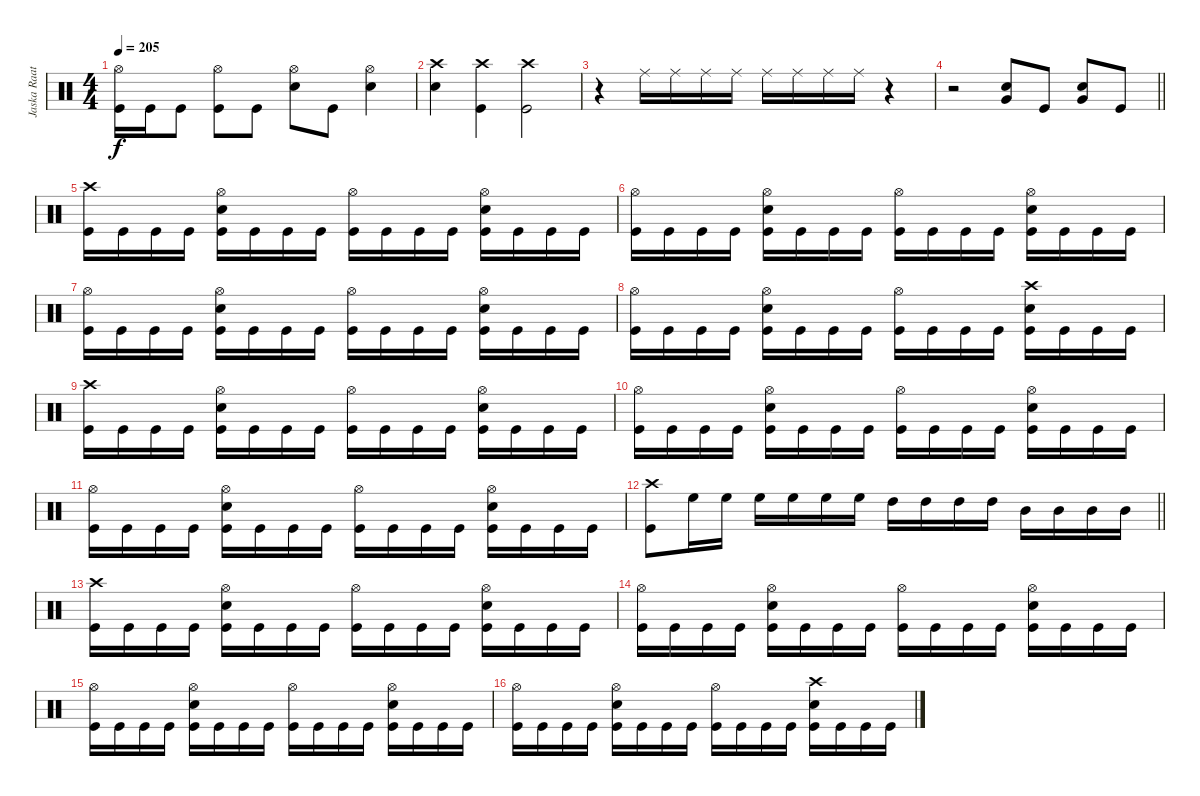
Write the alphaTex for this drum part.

\track ("Jaska Raatikainen" "Jaska Raat") {instrument percussion}
\staff {score}
\articulation defaults
\ts (4 4)
\tempo 205
\clef neutral
\ks c
("Hi-Hat (open)" "Kick (hit)").16{dy f} "Kick (hit)".16 "Kick (hit)".8 ("Hi-Hat (open)" "Kick (hit)").8 "Kick (hit)".8 ("Hi-Hat (open)" "Snare (hit) 2").8 "Kick (hit)".8 ("Hi-Hat (open)" "Snare (hit) 2").4 |
("Crash high (hit)" "Snare (hit) 2").4 ("Crash high (hit)" "Kick (hit)").4 ("Crash high (hit)" "Kick (hit)").2 |
r.4 "Ride (middle)".16 "Ride (middle)".16 "Ride (middle)".16 "Ride (middle)".16 "Ride (middle)".16 "Ride (middle)".16 "Ride (middle)".16 "Ride (middle)".16 r.4 |
\barLineRight lightlight
r.2 ("Snare (hit) 2" "Very Low Tom (hit)").8 "Kick (hit)".8 ("Snare (hit) 2" "Very Low Tom (hit)").8 "Kick (hit)".8 |
("Crash high (hit)" "Kick (hit)").16 "Kick (hit)".16 "Kick (hit)".16 "Kick (hit)".16 ("Hi-Hat (open)" "Snare (hit) 2" "Kick (hit)").16 "Kick (hit)".16 "Kick (hit)".16 "Kick (hit)".16 ("Hi-Hat (open)" "Kick (hit)").16 "Kick (hit)".16 "Kick (hit)".16 "Kick (hit)".16 ("Hi-Hat (open)" "Snare (hit) 2" "Kick (hit)").16 "Kick (hit)".16 "Kick (hit)".16 "Kick (hit)".16 |
("Hi-Hat (open)" "Kick (hit)").16 "Kick (hit)".16 "Kick (hit)".16 "Kick (hit)".16 ("Hi-Hat (open)" "Snare (hit) 2" "Kick (hit)").16 "Kick (hit)".16 "Kick (hit)".16 "Kick (hit)".16 ("Hi-Hat (open)" "Kick (hit)").16 "Kick (hit)".16 "Kick (hit)".16 "Kick (hit)".16 ("Hi-Hat (open)" "Snare (hit) 2" "Kick (hit)").16 "Kick (hit)".16 "Kick (hit)".16 "Kick (hit)".16 |
("Hi-Hat (open)" "Kick (hit)").16 "Kick (hit)".16 "Kick (hit)".16 "Kick (hit)".16 ("Hi-Hat (open)" "Snare (hit) 2" "Kick (hit)").16 "Kick (hit)".16 "Kick (hit)".16 "Kick (hit)".16 ("Hi-Hat (open)" "Kick (hit)").16 "Kick (hit)".16 "Kick (hit)".16 "Kick (hit)".16 ("Hi-Hat (open)" "Snare (hit) 2" "Kick (hit)").16 "Kick (hit)".16 "Kick (hit)".16 "Kick (hit)".16 |
("Hi-Hat (open)" "Kick (hit)").16 "Kick (hit)".16 "Kick (hit)".16 "Kick (hit)".16 ("Hi-Hat (open)" "Snare (hit) 2" "Kick (hit)").16 "Kick (hit)".16 "Kick (hit)".16 "Kick (hit)".16 ("Hi-Hat (open)" "Kick (hit)").16 "Kick (hit)".16 "Kick (hit)".16 "Kick (hit)".16 ("Crash high (hit)" "Snare (hit) 2" "Kick (hit)").16 "Kick (hit)".16 "Kick (hit)".16 "Kick (hit)".16 |
("Crash high (hit)" "Kick (hit)").16 "Kick (hit)".16 "Kick (hit)".16 "Kick (hit)".16 ("Hi-Hat (open)" "Snare (hit) 2" "Kick (hit)").16 "Kick (hit)".16 "Kick (hit)".16 "Kick (hit)".16 ("Hi-Hat (open)" "Kick (hit)").16 "Kick (hit)".16 "Kick (hit)".16 "Kick (hit)".16 ("Hi-Hat (open)" "Snare (hit) 2" "Kick (hit)").16 "Kick (hit)".16 "Kick (hit)".16 "Kick (hit)".16 |
("Hi-Hat (open)" "Kick (hit)").16 "Kick (hit)".16 "Kick (hit)".16 "Kick (hit)".16 ("Hi-Hat (open)" "Snare (hit) 2" "Kick (hit)").16 "Kick (hit)".16 "Kick (hit)".16 "Kick (hit)".16 ("Hi-Hat (open)" "Kick (hit)").16 "Kick (hit)".16 "Kick (hit)".16 "Kick (hit)".16 ("Hi-Hat (open)" "Snare (hit) 2" "Kick (hit)").16 "Kick (hit)".16 "Kick (hit)".16 "Kick (hit)".16 |
("Hi-Hat (open)" "Kick (hit)").16 "Kick (hit)".16 "Kick (hit)".16 "Kick (hit)".16 ("Hi-Hat (open)" "Snare (hit) 2" "Kick (hit)").16 "Kick (hit)".16 "Kick (hit)".16 "Kick (hit)".16 ("Hi-Hat (open)" "Kick (hit)").16 "Kick (hit)".16 "Kick (hit)".16 "Kick (hit)".16 ("Hi-Hat (open)" "Snare (hit) 2" "Kick (hit)").16 "Kick (hit)".16 "Kick (hit)".16 "Kick (hit)".16 |
\barLineRight lightlight
("Crash high (hit)" "Kick (hit)").8 "High Floor Tom (hit)".16 "High Floor Tom (hit)".16 "High Floor Tom (hit)".16 "High Floor Tom (hit)".16 "High Floor Tom (hit)".16 "High Floor Tom (hit)".16 "High Tom (hit)".16 "High Tom (hit)".16 "High Tom (hit)".16 "High Tom (hit)".16 "Mid Tom (hit)".16 "Mid Tom (hit)".16 "Mid Tom (hit)".16 "Mid Tom (hit)".16 |
("Crash high (hit)" "Kick (hit)").16 "Kick (hit)".16 "Kick (hit)".16 "Kick (hit)".16 ("Hi-Hat (open)" "Snare (hit) 2" "Kick (hit)").16 "Kick (hit)".16 "Kick (hit)".16 "Kick (hit)".16 ("Hi-Hat (open)" "Kick (hit)").16 "Kick (hit)".16 "Kick (hit)".16 "Kick (hit)".16 ("Hi-Hat (open)" "Snare (hit) 2" "Kick (hit)").16 "Kick (hit)".16 "Kick (hit)".16 "Kick (hit)".16 |
("Hi-Hat (open)" "Kick (hit)").16 "Kick (hit)".16 "Kick (hit)".16 "Kick (hit)".16 ("Hi-Hat (open)" "Snare (hit) 2" "Kick (hit)").16 "Kick (hit)".16 "Kick (hit)".16 "Kick (hit)".16 ("Hi-Hat (open)" "Kick (hit)").16 "Kick (hit)".16 "Kick (hit)".16 "Kick (hit)".16 ("Hi-Hat (open)" "Snare (hit) 2" "Kick (hit)").16 "Kick (hit)".16 "Kick (hit)".16 "Kick (hit)".16 |
("Hi-Hat (open)" "Kick (hit)").16 "Kick (hit)".16 "Kick (hit)".16 "Kick (hit)".16 ("Hi-Hat (open)" "Snare (hit) 2" "Kick (hit)").16 "Kick (hit)".16 "Kick (hit)".16 "Kick (hit)".16 ("Hi-Hat (open)" "Kick (hit)").16 "Kick (hit)".16 "Kick (hit)".16 "Kick (hit)".16 ("Hi-Hat (open)" "Snare (hit) 2" "Kick (hit)").16 "Kick (hit)".16 "Kick (hit)".16 "Kick (hit)".16 |
("Hi-Hat (open)" "Kick (hit)").16 "Kick (hit)".16 "Kick (hit)".16 "Kick (hit)".16 ("Hi-Hat (open)" "Snare (hit) 2" "Kick (hit)").16 "Kick (hit)".16 "Kick (hit)".16 "Kick (hit)".16 ("Hi-Hat (open)" "Kick (hit)").16 "Kick (hit)".16 "Kick (hit)".16 "Kick (hit)".16 ("Crash high (hit)" "Snare (hit) 2" "Kick (hit)").16 "Kick (hit)".16 "Kick (hit)".16 "Kick (hit)".16
